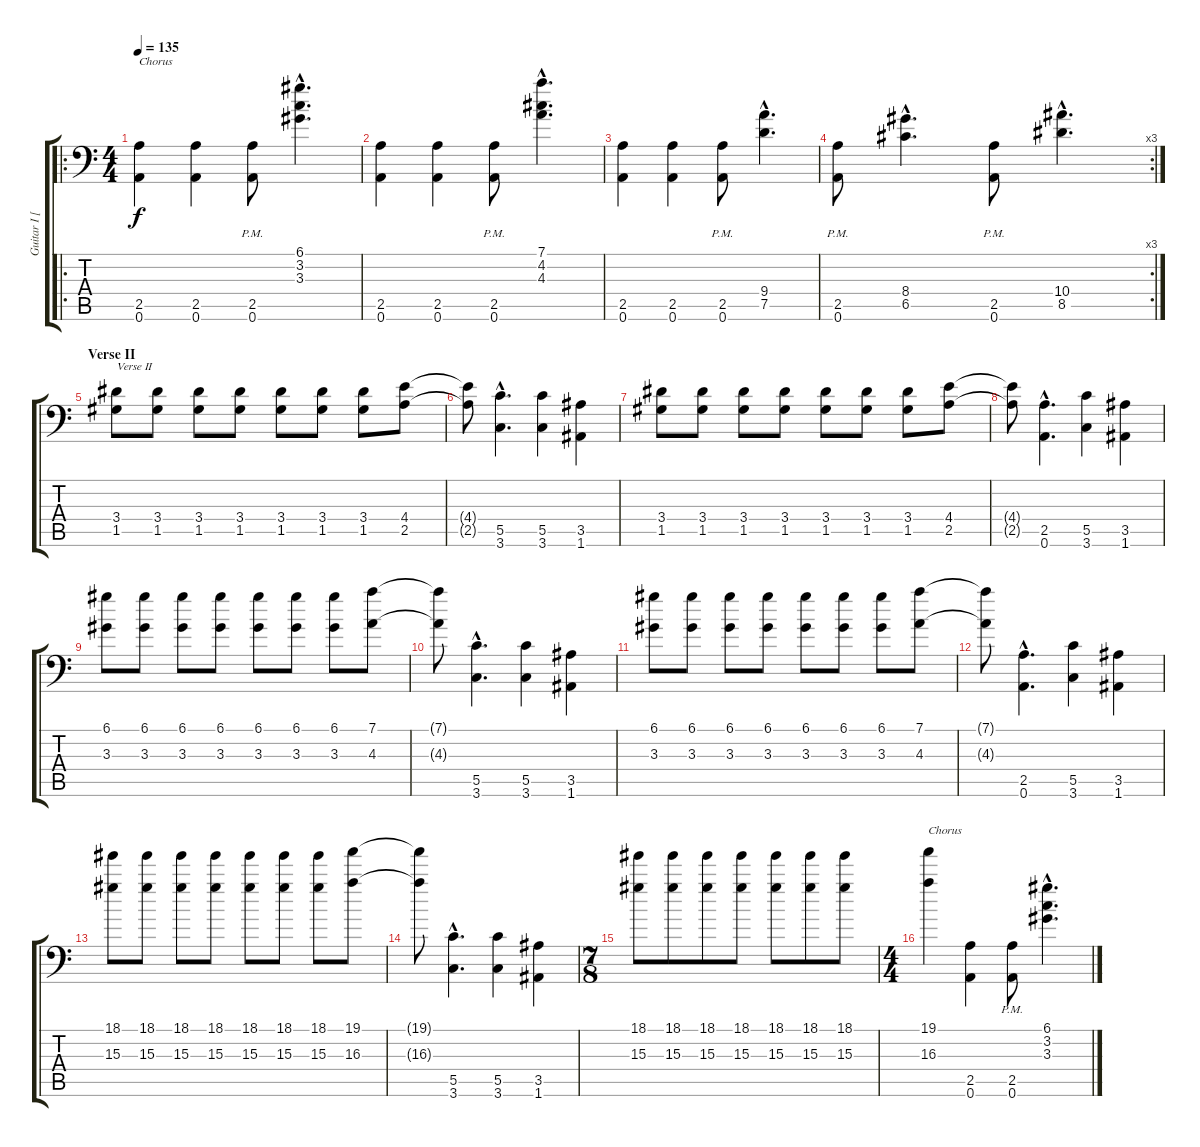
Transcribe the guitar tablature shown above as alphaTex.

\track ("Guitar I [Brent Hinds]" "Guitar I [") {instrument distortionguitar}
\staff {score tabs}
\tuning (D4 A3 F3 C3 G2 A1) {hide}
\ro
\ts (4 4)
\tempo 135
\clef f4
\ks c
(2.5 0.6).4{txt "Chorus" dy f} (2.5 0.6).4 (2.5{pm} 0.6{pm}).8 (6.1{hac} 3.2{hac} 3.3{hac}).4{d} |
(2.5 0.6).4 (2.5 0.6).4 (2.5{pm} 0.6{pm}).8 (7.1{hac} 4.2{hac} 4.3{hac}).4{d} |
(2.5 0.6).4 (2.5 0.6).4 (2.5{pm} 0.6{pm}).8 (9.4{hac} 7.5{hac}).4{d} |
\rc 3
(2.5{pm} 0.6{pm}).8 (8.4{hac} 6.5{hac}).4{d} (2.5{pm} 0.6{pm}).8 (10.4{hac} 8.5{hac}).4{d} |
\section ("" "Verse II")
(3.4 1.5).8{txt "Verse II"} (3.4 1.5).8 (3.4 1.5).8 (3.4 1.5).8 (3.4 1.5).8 (3.4 1.5).8 (3.4 1.5).8 (4.4 2.5).8 |
(4.4{t} 2.5{t}).8 (5.5{hac} 3.6{hac}).4{d} (5.5 3.6).4 (3.5 1.6).4 |
(3.4 1.5).8 (3.4 1.5).8 (3.4 1.5).8 (3.4 1.5).8 (3.4 1.5).8 (3.4 1.5).8 (3.4 1.5).8 (4.4 2.5).8 |
(4.4{t} 2.5{t}).8 (2.5{hac} 0.6{hac}).4{d} (5.5 3.6).4 (3.5 1.6).4 |
(6.1 3.3).8 (6.1 3.3).8 (6.1 3.3).8 (6.1 3.3).8 (6.1 3.3).8 (6.1 3.3).8 (6.1 3.3).8 (7.1 4.3).8 |
(7.1{t} 4.3{t}).8 (5.5{hac} 3.6{hac}).4{d} (5.5 3.6).4 (3.5 1.6).4 |
(6.1 3.3).8 (6.1 3.3).8 (6.1 3.3).8 (6.1 3.3).8 (6.1 3.3).8 (6.1 3.3).8 (6.1 3.3).8 (7.1 4.3).8 |
(7.1{t} 4.3{t}).8 (2.5{hac} 0.6{hac}).4{d} (5.5 3.6).4 (3.5 1.6).4 |
(18.1 15.3).8 (18.1 15.3).8 (18.1 15.3).8 (18.1 15.3).8 (18.1 15.3).8 (18.1 15.3).8 (18.1 15.3).8 (19.1 16.3).8 |
(19.1{t} 16.3{t}).8 (5.5{hac} 3.6{hac}).4{d} (5.5 3.6).4 (3.5 1.6).4 |
\ts (7 8)
(18.1 15.3).8 (18.1 15.3).8 (18.1 15.3).8 (18.1 15.3).8 (18.1 15.3).8 (18.1 15.3).8 (18.1 15.3).8 |
\ts (4 4)
(19.1 16.3).4{txt "Chorus"} (2.5 0.6).4 (2.5{pm} 0.6{pm}).8 (6.1{hac} 3.2{hac} 3.3{hac}).4{d}
